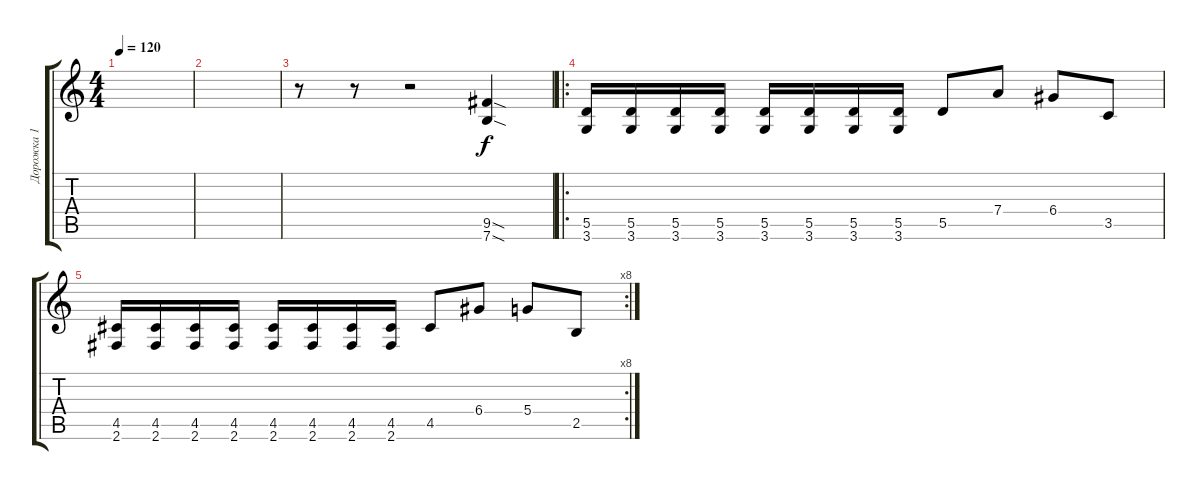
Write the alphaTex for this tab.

\track ("Дорожка 1" "Дорожка 1") {instrument distortionguitar}
\staff {score tabs}
\tuning (E4 B3 G3 D3 A2 E2) {hide}
\ts (4 4)
\tempo 120
\clef g2
\ks c
|
|
r.8 r.8 r.2 (9.5{sod} 7.6{sod}).4 |
\ro
(5.5 3.6).16 (5.5 3.6).16 (5.5 3.6).16 (5.5 3.6).16 (5.5 3.6).16 (5.5 3.6).16 (5.5 3.6).16 (5.5 3.6).16 5.5.8 7.4.8 6.4.8 3.5.8 |
\rc 8
(4.5 2.6).16 (4.5 2.6).16 (4.5 2.6).16 (4.5 2.6).16 (4.5 2.6).16 (4.5 2.6).16 (4.5 2.6).16 (4.5 2.6).16 4.5.8 6.4.8 5.4.8 2.5.8
